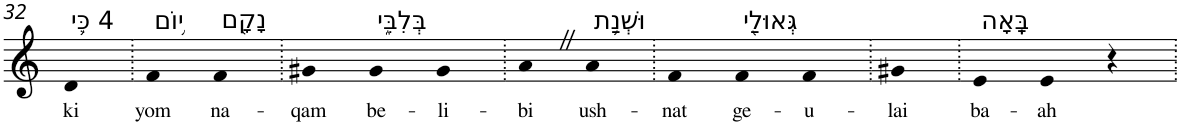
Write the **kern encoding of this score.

**kern	**text
*part1	*part1
*staff1	*staff1
*I"Piano	*
*I'Pno	*
!!LO:PB:g=z
*clefG2	*
*k[]	*
=32	=32
!LO:TX:a:t=4 כִּ֛י	!
!	!LO:LY:b
4d	ki
=33.	=33.
!LO:TX:a:t=י֥וֹם	!
!	!LO:LY:b
4f	yom
!LO:TX:a:t=נָקָ֖ם	!
!	!LO:LY:b
4f	na-
=34.	=34.
!	!LO:LY:b
4g#X	-qam
!LO:TX:a:t=בְּלִבִּ֑י	!
!	!LO:LY:b
4g#	be-
!	!LO:LY:b
4g#	-li-
=35.	=35.
!	!LO:LY:b
4aZ	-bi
!LO:TX:a:t=וּשְׁנַ֥ת	!
!	!LO:LY:b
4a	ush-
=36.	=36.
!	!LO:LY:b
4f	-nat
!LO:TX:a:t=גְּאוּלַ֖י	!
!	!LO:LY:b
4f	ge-
!	!LO:LY:b
4f	-u-
=37.	=37.
!	!LO:LY:b
4g#X	-lai
=38.	=38.
!LO:TX:a:t=בָּֽאָה	!
!	!LO:LY:b
4e	ba-
!	!LO:LY:b
4e	-ah
4r	.
=.	=.
*-	*-
